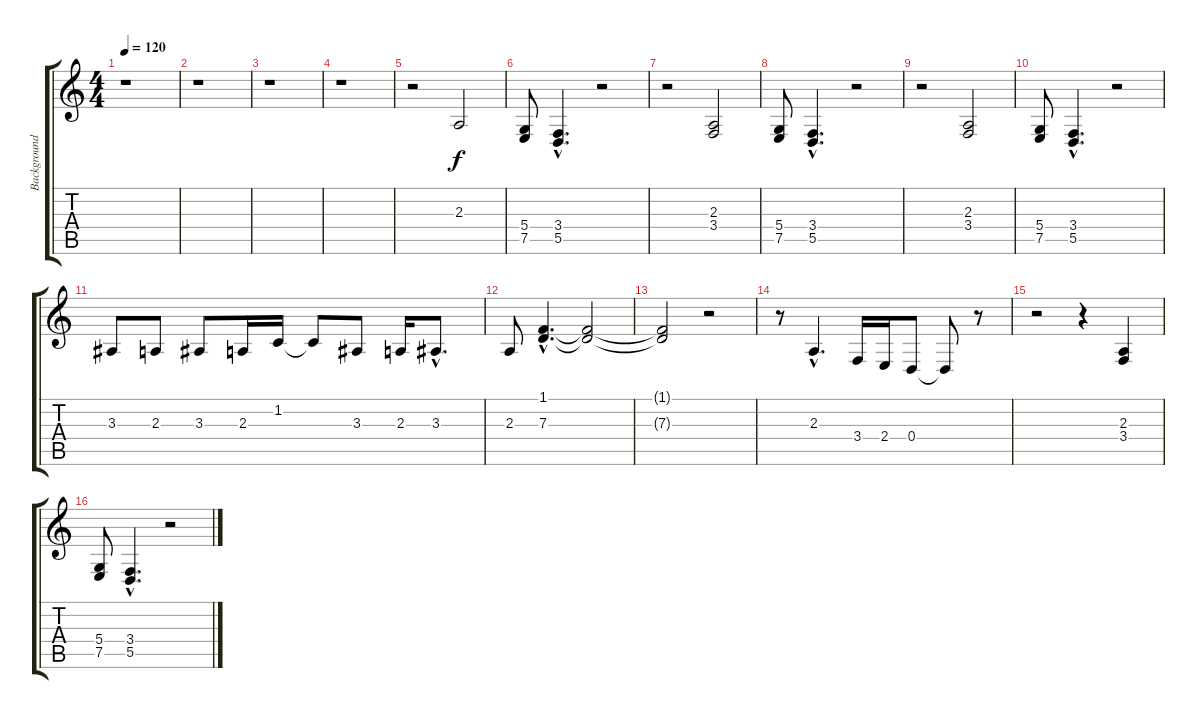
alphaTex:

\track ("Background Vocals" "Background") {instrument lead2sawtooth}
\staff {score tabs}
\tuning (E4 B3 G3 D3 A2 E2) {hide}
\ts (4 4)
\tempo 120
\clef g2
\ks c
r.1{dy f} |
r.1 |
r.1 |
r.1 |
r.2 2.3.2 |
(5.4 7.5).8 (3.4{hac} 5.5{hac}).4{d} r.2 |
r.2 (2.3 3.4).2 |
(5.4 7.5).8 (3.4{hac} 5.5{hac}).4{d} r.2 |
r.2 (2.3 3.4).2 |
(5.4 7.5).8 (3.4{hac} 5.5{hac}).4{d} r.2 |
3.3.8 2.3.8 3.3.8 2.3.16 1.2.16 1.2{t}.8 3.3.8 2.3.16 3.3{hac}.8{d} |
2.3.8 (1.1{hac} 7.3{hac}).4{d} (1.1{t} 7.3{t}).2 |
(1.1{t} 7.3{t}).2 r.2 |
r.8 2.3{hac}.4{d} 3.4.16 2.4.16 0.4.8 0.4{t}.8 r.8 |
r.2 r.4 (2.3 3.4).4 |
(5.4 7.5).8 (3.4{hac} 5.5{hac}).4{d} r.2
